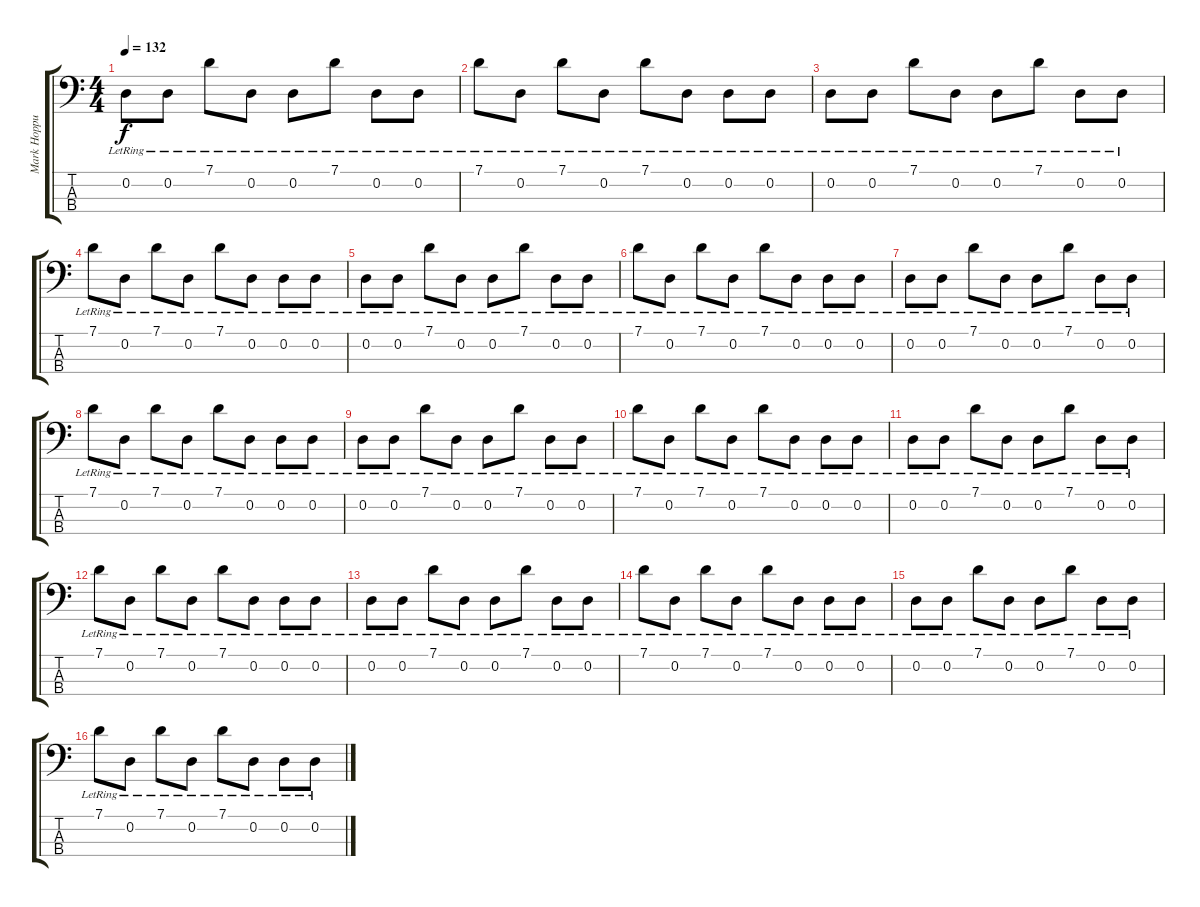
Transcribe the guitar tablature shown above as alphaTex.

\track ("Mark Hoppus" "Mark Hoppu") {instrument electricbasspick}
\staff {score tabs}
\tuning (G2 D2 A1 E1) {hide}
\ts (4 4)
\tempo 132
\clef f4
\ks c
0.2{lr}.8{dy f instrument electricbasspick} 0.2{lr}.8 7.1{lr}.8 0.2{lr}.8 0.2{lr}.8 7.1{lr}.8 0.2{lr}.8 0.2{lr}.8 |
7.1{lr}.8 0.2{lr}.8 7.1{lr}.8 0.2{lr}.8 7.1{lr}.8 0.2{lr}.8 0.2{lr}.8 0.2{lr}.8 |
0.2{lr}.8 0.2{lr}.8 7.1{lr}.8 0.2{lr}.8 0.2{lr}.8 7.1{lr}.8 0.2{lr}.8 0.2{lr}.8 |
7.1{lr}.8 0.2{lr}.8 7.1{lr}.8 0.2{lr}.8 7.1{lr}.8 0.2{lr}.8 0.2{lr}.8 0.2{lr}.8 |
0.2{lr}.8 0.2{lr}.8 7.1{lr}.8 0.2{lr}.8 0.2{lr}.8 7.1{lr}.8 0.2{lr}.8 0.2{lr}.8 |
7.1{lr}.8 0.2{lr}.8 7.1{lr}.8 0.2{lr}.8 7.1{lr}.8 0.2{lr}.8 0.2{lr}.8 0.2{lr}.8 |
0.2{lr}.8 0.2{lr}.8 7.1{lr}.8 0.2{lr}.8 0.2{lr}.8 7.1{lr}.8 0.2{lr}.8 0.2{lr}.8 |
7.1{lr}.8 0.2{lr}.8 7.1{lr}.8 0.2{lr}.8 7.1{lr}.8 0.2{lr}.8 0.2{lr}.8 0.2{lr}.8 |
0.2{lr}.8 0.2{lr}.8 7.1{lr}.8 0.2{lr}.8 0.2{lr}.8 7.1{lr}.8 0.2{lr}.8 0.2{lr}.8 |
7.1{lr}.8 0.2{lr}.8 7.1{lr}.8 0.2{lr}.8 7.1{lr}.8 0.2{lr}.8 0.2{lr}.8 0.2{lr}.8 |
0.2{lr}.8 0.2{lr}.8 7.1{lr}.8 0.2{lr}.8 0.2{lr}.8 7.1{lr}.8 0.2{lr}.8 0.2{lr}.8 |
7.1{lr}.8 0.2{lr}.8 7.1{lr}.8 0.2{lr}.8 7.1{lr}.8 0.2{lr}.8 0.2{lr}.8 0.2{lr}.8 |
0.2{lr}.8 0.2{lr}.8 7.1{lr}.8 0.2{lr}.8 0.2{lr}.8 7.1{lr}.8 0.2{lr}.8 0.2{lr}.8 |
7.1{lr}.8 0.2{lr}.8 7.1{lr}.8 0.2{lr}.8 7.1{lr}.8 0.2{lr}.8 0.2{lr}.8 0.2{lr}.8 |
0.2{lr}.8 0.2{lr}.8 7.1{lr}.8 0.2{lr}.8 0.2{lr}.8 7.1{lr}.8 0.2{lr}.8 0.2{lr}.8 |
7.1{lr}.8 0.2{lr}.8 7.1{lr}.8 0.2{lr}.8 7.1{lr}.8 0.2{lr}.8 0.2{lr}.8 0.2{lr}.8
